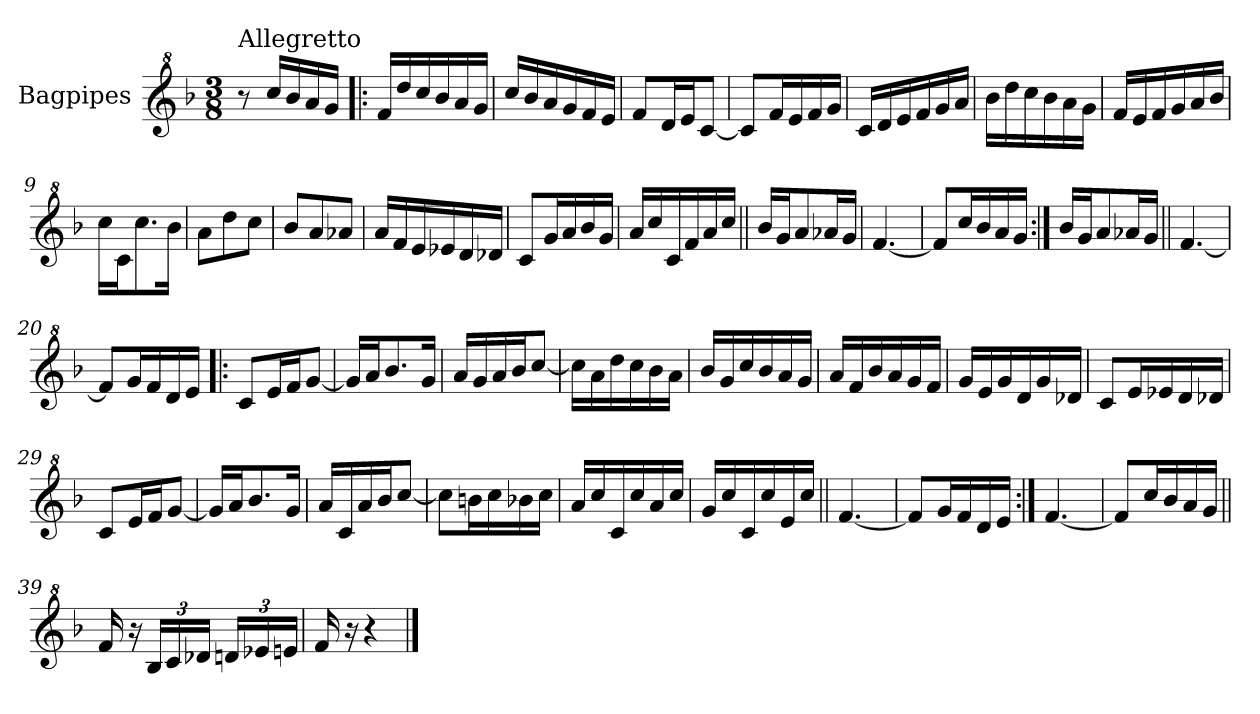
**kern
*part1
*staff1
*I"Bagpipes
*I'Bag
*clefG^2
*k[b-]
*F:
*M3/8
=1
!LO:TX:a:t=Allegretto
8r
16ccc/LL
16bb-/
16aa/
16gg/JJ
=2!|:
16ff/LL
16ddd/
16ccc/
16bb-/
16aa/
16gg/JJ
=3
16ccc/LL
16bb-/
16aa/
16gg/
16ff/
16ee/JJ
=4
8ff/L
16dd/L
16ee/J
[8cc/J
=5
8cc/L]
16ff/L
16ee/
16ff/
16gg/JJ
=6
16cc/LL
16dd/
16ee/
16ff/
16gg/
16aa/JJ
=7
16bb-\LL
16ddd\
16ccc\
16bb-\
16aa\
16gg\JJ
!!LO:LB:g=z
=8
16ff/LL
16ee/
16ff/
16gg/
16aa/
16bb-/JJ
=9
16ccc\LL
16cc\J
8.ccc\
16bb-\Jk
=10
8aa\L
8ddd\
8ccc\J
=11
8bb-/L
8aa/
8aa-X/J
=12
16aa/LL
16ff/
16ee/
16ee-X/
16dd/
16dd-X/JJ
=13
8cc/L
16gg/L
16aa/
16bb-/
16gg/JJ
=14
16aa/LL
16ccc/
16cc/
16ff/
16aa/
16ccc/JJ
=15||
16bb-/LL
16gg/J
8aa/
16aa-X/L
16gg/JJ
=16
[4.ff/
!!LO:LB:g=z
=17
8ff/L]
16ccc/L
16bb-/
16aa/
16gg/JJ
=18:|!
16bb-/LL
16gg/J
8aa/
16aa-X/L
16gg/JJ
=19||
[4.ff/
=20
8ff/L]
16gg/L
16ff/
16dd/
16ee/JJ
=21!|:
8cc/L
16ee/L
16ff/J
[8gg/J
=22
16gg/LL]
16aa/J
8.bb-/
16gg/Jk
=23
16aa/LL
16gg/
16aa/
16bb-/J
[8ccc/J
=24
16ccc\LL]
16aa\
16ddd\
16ccc\
16bb-\
16aa\JJ
=25
16bb-/LL
16gg/
16ccc/
16bb-/
16aa/
16gg/JJ
!!LO:LB:g=z
=26
16aa/LL
16ff/
16bb-/
16aa/
16gg/
16ff/JJ
=27
16gg/LL
16ee/
16gg/
16dd/
16gg/
16dd-X/JJ
=28
8cc/L
16ee/L
16ee-X/
16dd/
16dd-X/JJ
=29
8cc/L
16ee/L
16ff/J
[8gg/J
=30
16gg/LL]
16aa/J
8.bb-/
16gg/Jk
=31
16aa/LL
16cc/
16aa/
16bb-/J
[8ccc/J
=32
8ccc\L]
16bbn\L
16ccc\
16bb-X\
16ccc\JJ
=33
16aa/LL
16ccc/
16cc/
16ccc/
16aa/
16ccc/JJ
!!LO:LB:g=z
=34
16gg/LL
16ccc/
16cc/
16ccc/
16ee/
16ccc/JJ
=35||
[4.ff/
=36
8ff/L]
16gg/L
16ff/
16dd/
16ee/JJ
=37:|!
[4.ff/
=38
8ff/L]
16ccc/L
16bb-/
16aa/
16gg/JJ
=39||
16ff/
16r
*Xbrackettup
24b-/LL
24cc/
24dd-X/JJ
24ddn/LL
24ee-X/
24een/JJ
=40
16ff/
16r
4r
==
*-
